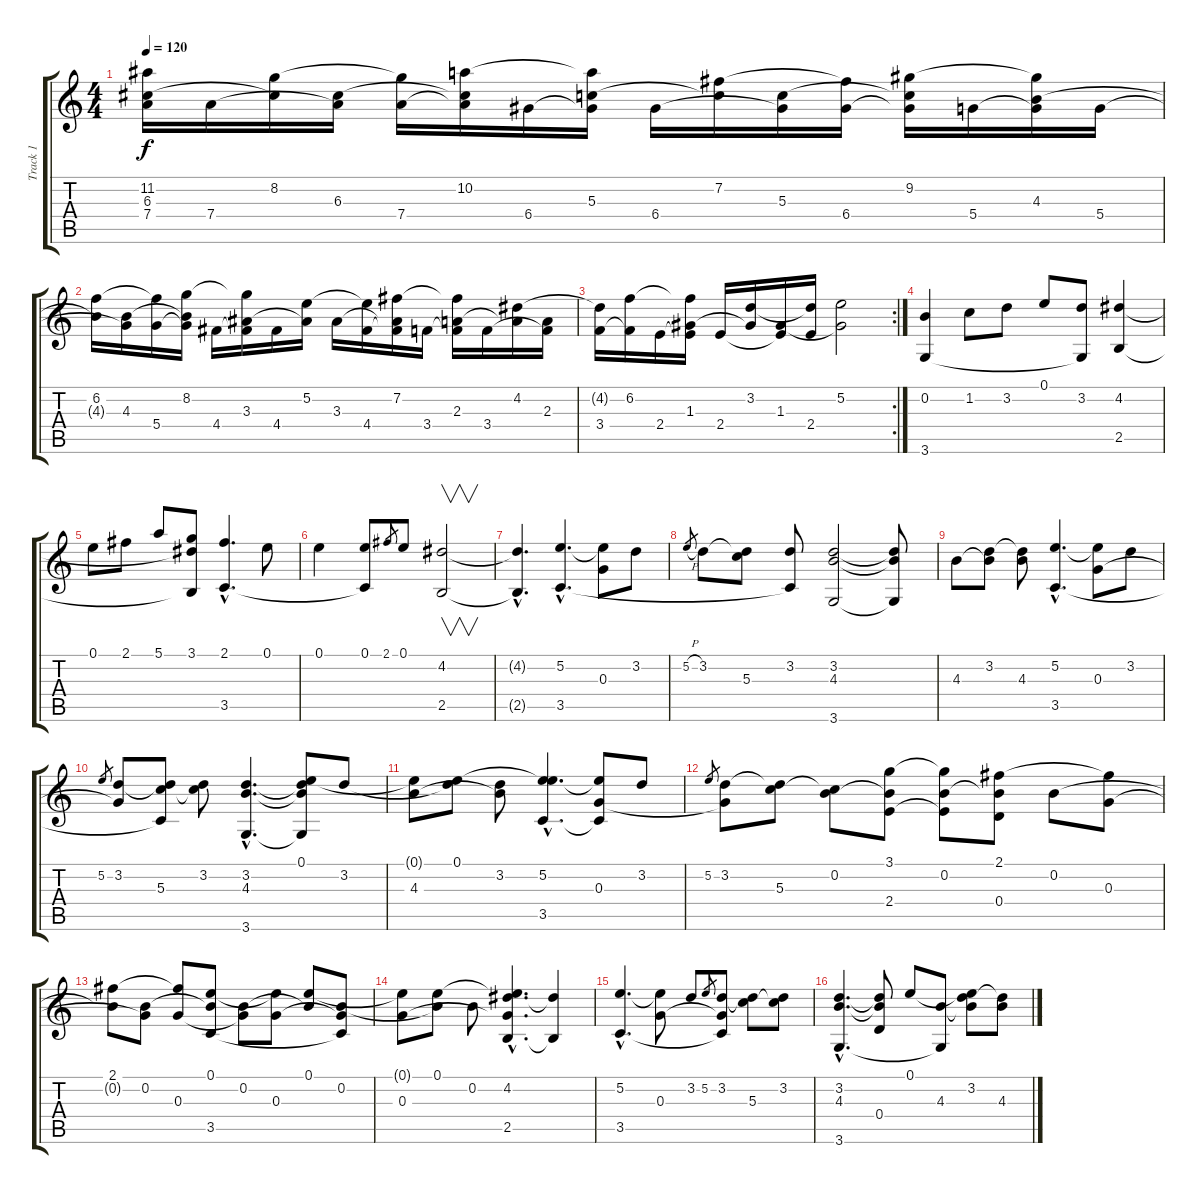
\track ("Track 1" "Track 1") {instrument acousticguitarnylon}
\staff {score tabs}
\tuning (E4 B3 G3 D3 A2 E2) {hide}
\ts (4 4)
\tempo 120
\clef g2
\ks c
(11.2{t} 6.3 7.4{t}).16{dy f} 7.4.16 (8.2 6.3{t}).16 (6.3 7.4{t}).16 (8.2{t} 7.4).16 (10.2 6.3{t} 7.4{t}).16 6.4.16 (10.2{t} 5.3 6.4{t}).16 6.4.16 (7.2 5.3{t}).16 (5.3 6.4{t}).16 (7.2{t} 6.4).16 (9.2 5.3{t} 6.4{t}).16 5.4.16 (9.2{t} 4.3 5.4{t}).16 5.4.16 |
(6.2 4.3{t}).16 (4.3 5.4{t}).16 (6.2{t} 5.4).16 (8.2 4.3{t} 5.4{t}).16 4.4.16 (8.2{t} 3.3 4.4{t}).16 4.4.16 (5.2 3.3{t}).16 3.3.16 (5.2{t} 4.4).16 (7.2 3.3{t} 4.4{t}).16 3.4.16 (7.2{t} 2.3 3.4{t}).16 3.4.16 (4.2 2.3{t}).16 (2.3 3.4{t}).16 |
\rc 2
(4.2{t} 3.4).16 (6.2 3.4{t}).16 2.4.16 (6.2{t} 1.3 2.4{t}).16 2.4.16 (3.2 1.3{t}).16 (1.3 2.4{t}).16 (3.2{t} 2.4).16 (5.2 1.3{t}).2 |
(0.2 3.6).4 1.2.8 3.2.8 0.1.8 (3.2 3.6{t}).8 (4.2 2.5).4 |
0.1.8 2.1.8 5.1.8 (3.1 4.2{t} 2.5{t}).8 (2.1{hac} 3.5{hac}).4{d} 0.1.8 |
0.1.4 (0.1 3.5{t}).8 2.1.8{gr} 0.1.8 (4.2 2.5).2{v} |
(4.2{hac t} 2.5{hac t}).4{d} (5.2{hac} 3.5{hac}).4{d} (5.2{t} 0.3).8 3.2.8 |
5.2{h}.8{gr} 3.2.8 (3.2{t} 5.3).8 (3.2 3.5{t}).8 (3.2 4.3 3.6).2 (3.2{t} 4.3{t} 3.6{t}).8 |
4.3.8 (3.2 4.3{t}).8 (3.2{t} 4.3).8 (5.2{hac} 3.5{hac}).4{d} (5.2{t} 0.3).8 3.2.8 |
5.2.8{gr} (3.2 0.3{t}).8 (3.2{t} 5.3 3.5{t}).8 (3.2 5.3{t}).8 (3.2{hac} 4.3{hac} 3.6{hac}).4{d} (0.1 3.2{t} 4.3{t} 3.6{t}).8 3.2.8 |
(0.1{t} 4.3).8 (0.1 3.2{t}).8 (3.2 4.3{t}).8 (0.1{hac t} 5.2{hac} 3.5{hac}).4{d} (5.2{t} 0.3 3.5{t}).8 3.2.8 |
5.2.8{gr} (3.2 0.3{t}).8 (3.2{t} 5.3).8 (0.2 5.3{t}).8 (3.1 0.2{t} 2.4).8 (3.1{t} 0.2 2.4{t}).8 (2.1 0.2{t} 0.4).8 0.2.8 (2.1{t} 0.3).8 |
(2.1 0.2{t}).8 (0.2 0.3{t}).8 (2.1{t} 0.3).8 (0.1 0.2{t} 3.5).8 (0.2 0.3{t}).8 (0.1{t} 0.3).8 (0.1 0.2{t}).8 (0.2 0.3{t} 3.5{t}).8 |
(0.1{t} 0.3).8 (0.1 0.2{t}).8 0.2.8 (0.1{hac t} 4.2{hac} 0.3{hac t} 2.5{hac}).4{d} (4.2{t} 2.5{t}).4 |
(5.2{hac} 3.5{hac}).4{d} (5.2{t} 0.3).8 3.2.8 5.2.8{gr} (3.2 0.3{t} 3.5{t}).8 (3.2{t} 5.3).8 (3.2 5.3{t}).8 |
(3.2{hac} 4.3{hac} 3.6{hac}).4{d} (3.2{t} 4.3{t} 0.4).8 0.1.8 (4.3 3.6{t}).8 (0.1{t} 3.2 4.3{t}).8 (3.2{t} 4.3).8
